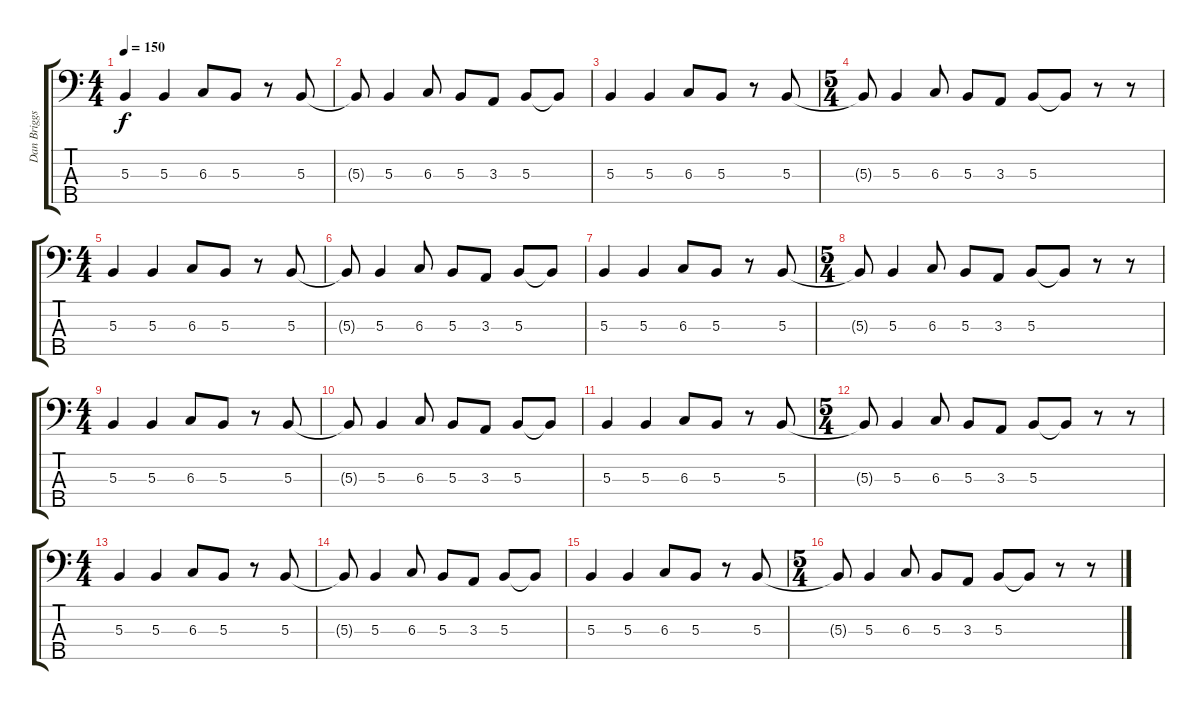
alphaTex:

\track ("Dan Briggs" "Dan Briggs") {instrument electricbassfinger}
\staff {score tabs}
\tuning (E2 B1 Gb1 Db1 Ab0) {hide}
\ts (4 4)
\tempo 150
\clef f4
\ks c
5.3.4{dy f} 5.3.4 6.3.8 5.3.8 r.8 5.3.8 |
5.3{t}.8 5.3.4 6.3.8 5.3.8 3.3.8 5.3.8 5.3{t}.8 |
5.3.4 5.3.4 6.3.8 5.3.8 r.8 5.3.8 |
\ts (5 4)
5.3{t}.8 5.3.4 6.3.8 5.3.8 3.3.8 5.3.8 5.3{t}.8 r.8 r.8 |
\ts (4 4)
5.3.4 5.3.4 6.3.8 5.3.8 r.8 5.3.8 |
5.3{t}.8 5.3.4 6.3.8 5.3.8 3.3.8 5.3.8 5.3{t}.8 |
5.3.4 5.3.4 6.3.8 5.3.8 r.8 5.3.8 |
\ts (5 4)
5.3{t}.8 5.3.4 6.3.8 5.3.8 3.3.8 5.3.8 5.3{t}.8 r.8 r.8 |
\ts (4 4)
5.3.4 5.3.4 6.3.8 5.3.8 r.8 5.3.8 |
5.3{t}.8 5.3.4 6.3.8 5.3.8 3.3.8 5.3.8 5.3{t}.8 |
5.3.4 5.3.4 6.3.8 5.3.8 r.8 5.3.8 |
\ts (5 4)
5.3{t}.8 5.3.4 6.3.8 5.3.8 3.3.8 5.3.8 5.3{t}.8 r.8 r.8 |
\ts (4 4)
5.3.4 5.3.4 6.3.8 5.3.8 r.8 5.3.8 |
5.3{t}.8 5.3.4 6.3.8 5.3.8 3.3.8 5.3.8 5.3{t}.8 |
5.3.4 5.3.4 6.3.8 5.3.8 r.8 5.3.8 |
\ts (5 4)
5.3{t}.8 5.3.4 6.3.8 5.3.8 3.3.8 5.3.8 5.3{t}.8 r.8 r.8
